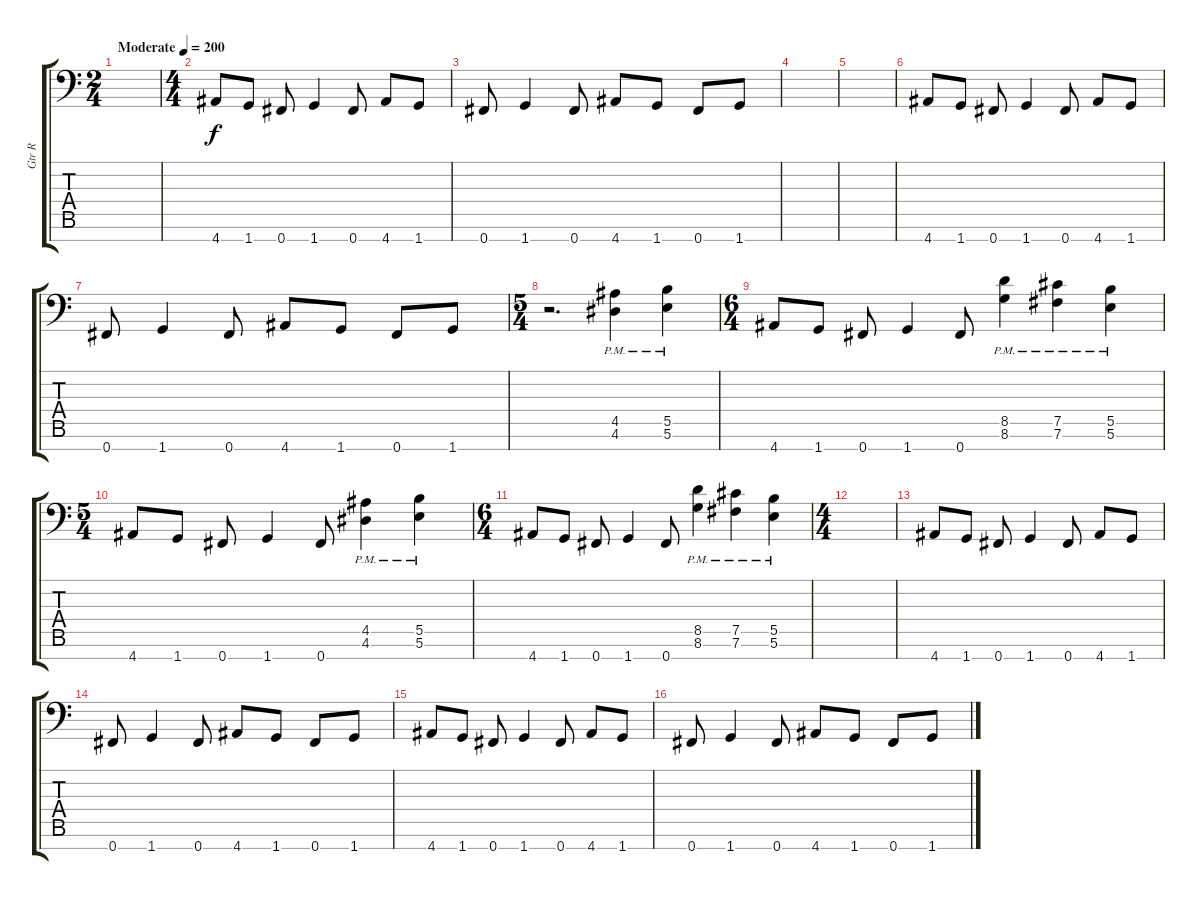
\track ("Gtr R" "Gtr R") {instrument distortionguitar}
\staff {score tabs}
\tuning (Db4 Ab3 E3 B2 Gb2 B1 Gb1) {hide}
\ts (2 4)
\tempo (200 "Moderate")
\clef f4
\ks c
|
\ts (4 4)
4.7.8 1.7.8 0.7.8 1.7.4 0.7.8 4.7.8 1.7.8 |
0.7.8 1.7.4 0.7.8 4.7.8 1.7.8 0.7.8 1.7.8 |
|
|
4.7.8 1.7.8 0.7.8 1.7.4 0.7.8 4.7.8 1.7.8 |
0.7.8 1.7.4 0.7.8 4.7.8 1.7.8 0.7.8 1.7.8 |
\ts (5 4)
r.2{d} (4.5{pm} 4.6{pm}).4 (5.5{pm} 5.6{pm}).4 |
\ts (6 4)
4.7.8 1.7.8 0.7.8 1.7.4 0.7.8 (8.5{pm} 8.6{pm}).4 (7.5{pm} 7.6{pm}).4 (5.5{pm} 5.6{pm}).4 |
\ts (5 4)
4.7.8 1.7.8 0.7.8 1.7.4 0.7.8 (4.5{pm} 4.6{pm}).4 (5.5{pm} 5.6{pm}).4 |
\ts (6 4)
4.7.8 1.7.8 0.7.8 1.7.4 0.7.8 (8.5{pm} 8.6{pm}).4 (7.5{pm} 7.6{pm}).4 (5.5{pm} 5.6{pm}).4 |
\ts (4 4)
|
4.7.8 1.7.8 0.7.8 1.7.4 0.7.8 4.7.8 1.7.8 |
0.7.8 1.7.4 0.7.8 4.7.8 1.7.8 0.7.8 1.7.8 |
4.7.8 1.7.8 0.7.8 1.7.4 0.7.8 4.7.8 1.7.8 |
0.7.8 1.7.4 0.7.8 4.7.8 1.7.8 0.7.8 1.7.8
